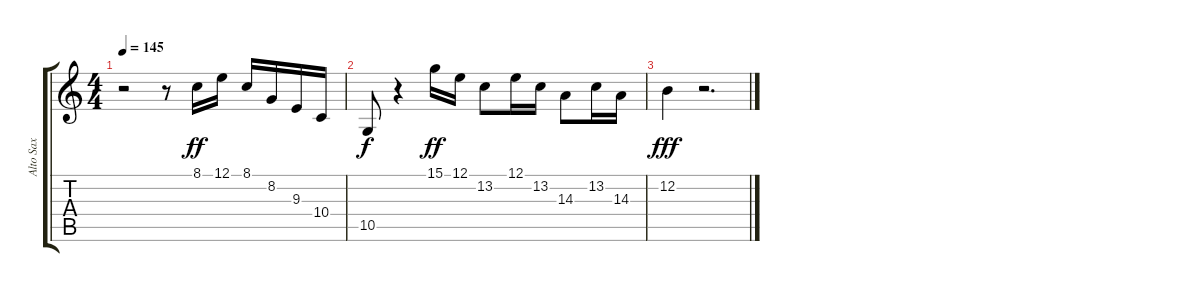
\track ("Alto Sax" "Alto Sax") {instrument altosax}
\staff {score tabs}
\tuning (E4 B3 G3 D3 A2 E2) {hide}
\ts (4 4)
\tempo 145
\clef g2
\ks c
r.2{dy fff} r.8 8.1.16{dy ff} 12.1.16 8.1.16 8.2.16 9.3.16 10.4.16 |
10.5.8{dy f} r.4 15.1.16{dy ff} 12.1.16 13.2.8 12.1.16 13.2.16 14.3.8 13.2.16 14.3.16 |
12.2.4{dy fff} r.2{d}
